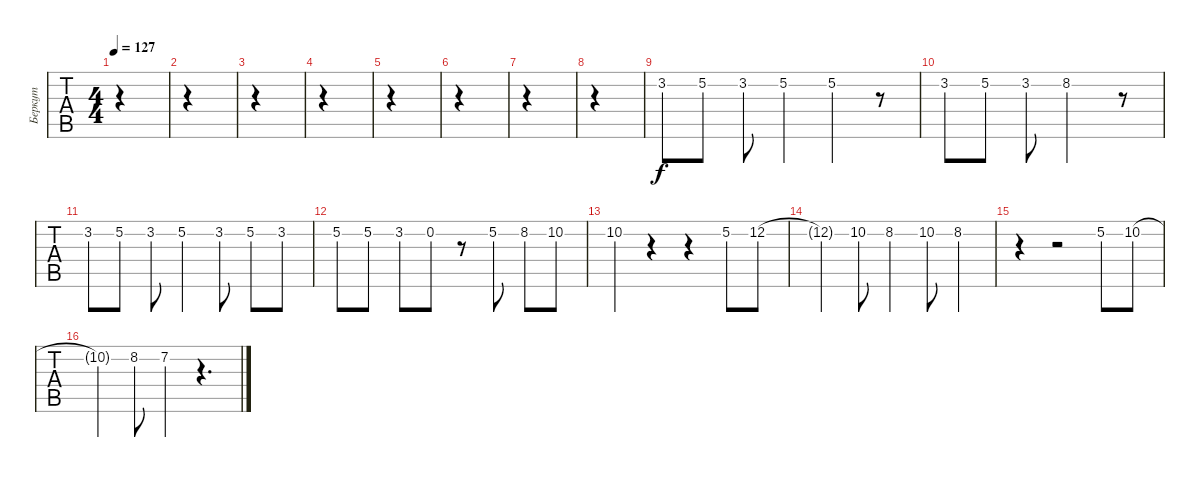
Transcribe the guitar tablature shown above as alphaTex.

\track ("Беркут" "Беркут") {instrument stringensemble1}
\staff {tabs}
\tuning (Eb4 Bb3 Gb3 Db3 Ab2 Eb2) {hide}
\ts (4 4)
\tempo 127
\clef g2
\ks c
|
|
|
|
|
|
|
|
3.2.8 5.2.8 3.2.8 5.2.4 5.2.4 r.8 |
3.2.8 5.2.8 3.2.8 8.2.2 r.8 |
3.2.8 5.2.8 3.2.8 5.2.4 3.2.8 5.2.8 3.2.8 |
5.2.8 5.2.8 3.2.8 0.2.8 r.8 5.2.8 8.2.8 10.2.8 |
10.2.4 r.4 r.4 5.2.8 12.2.8 |
12.2{t}.4 10.2.8 8.2.4 10.2.8 8.2.4 |
r.4 r.2 5.2.8 10.2.8 |
10.2{t}.4 8.2.8 7.2.4 r.4{d}
